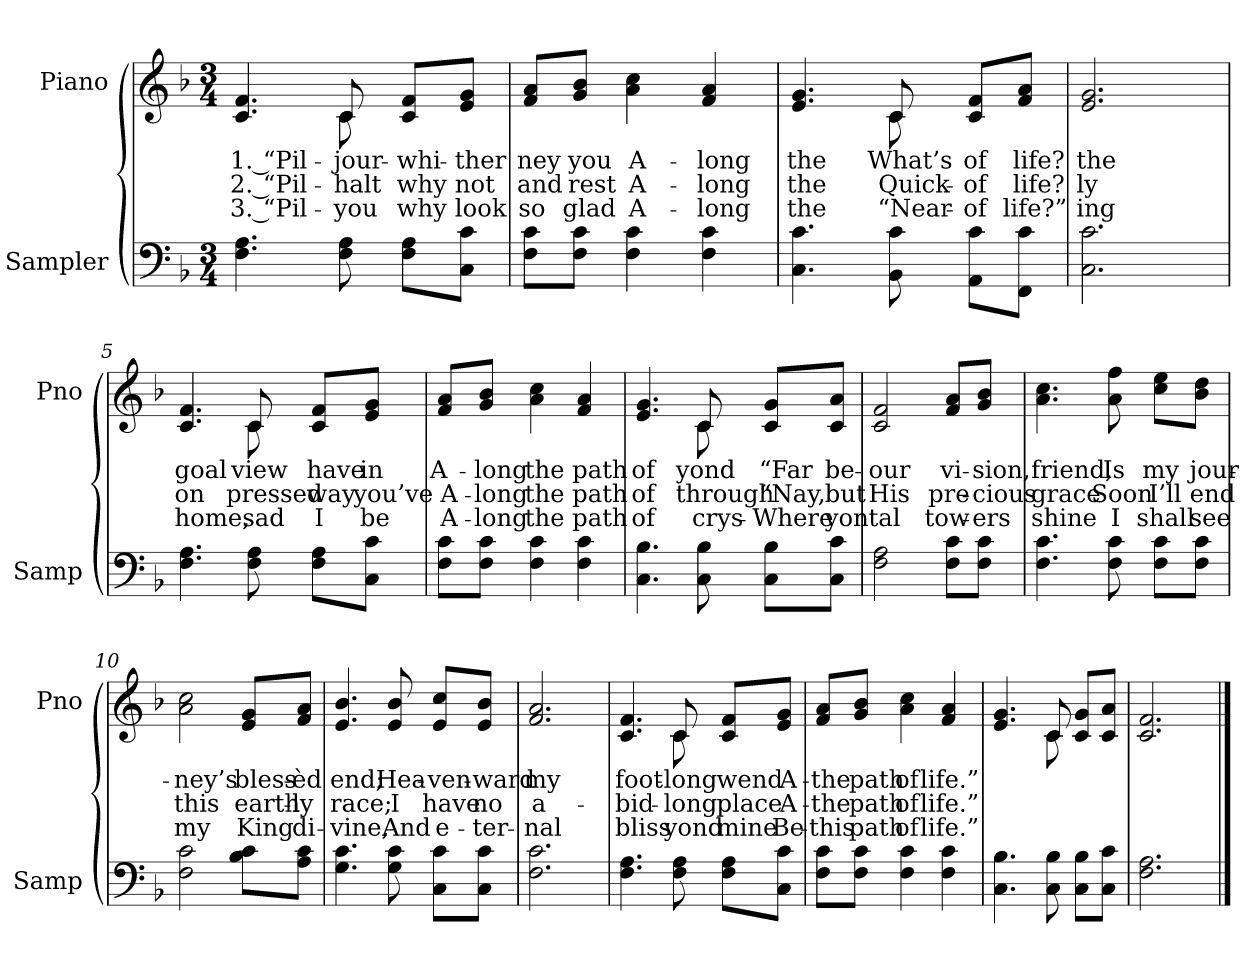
**kern	**kern	**text	**text	**text
*part2	*part1	*part1	*part1	*part1
*staff2	*staff1	*staff1	*staff1	*staff1
*I"Sampler	*I"Piano	*	*	*
*I'Samp	*I'Pno	*	*	*
*clefF4	*clefG2	*	*	*
*k[b-]	*k[b-]	*	*	*
*F:	*F:	*	*	*
*M3/4	*M3/4	*	*	*
=1	=1	=1	=1	=1
*	*^	*	*	*
4.F 4.A	4.c 4.f	4.ryy	1. “Pil-	2. “Pil-	3. “Pil-
8F 8A	8c/	8c	jour-	halt	you
8F\ 8A\L	8c/ 8f/L	4ryy	whi-	why	why
8C\ 8c\J	8e/ 8g/J	.	-ther	not	look
*	*v	*v	*	*	*
=2	=2	=2	=2	=2
8F\ 8c\L	8f/ 8a/L	-ney	and	so
8F\ 8c\J	8g/ 8b-/J	you	rest	glad
4F 4c	4a 4cc	A-	A-	A-
4F 4c	4f 4a	-long	-long	-long
=3	=3	=3	=3	=3
*	*^	*	*	*
4.C 4.c	4.e 4.g	4.ryy	the	the	the
8BB- 8c	8c/	8c	What’s	Quick-	“Near-
8AA\ 8c\L	8c/ 8f/L	4ryy	of	of	of
8FF\ 8c\J	8f/ 8a/J	.	life?	life?	life?”
*	*v	*v	*	*	*
=4	=4	=4	=4	=4
2.C 2.c	2.e 2.g	the	-ly	-ing
=5	=5	=5	=5	=5
*	*^	*	*	*
4.F 4.A	4.c 4.f	4.ryy	goal	on	home,
8F 8A	8c/	8c	view	pressed	sad
8F\ 8A\L	8c/ 8f/L	4ryy	have	way	I
8C\ 8c\J	8e/ 8g/J	.	in	you’ve	be
*	*v	*v	*	*	*
=6	=6	=6	=6	=6
8F\ 8c\L	8f/ 8a/L	A-	A-	A-
8F\ 8c\J	8g/ 8b-/J	-long	-long	-long
4F 4c	4a 4cc	the	the	the
4F 4c	4f 4a	path	path	path
=7	=7	=7	=7	=7
*	*^	*	*	*
4.C 4.B-	4.e 4.g	4.ryy	of	of	of
8C 8B-	8c/	8c	-yond	through	crys-
8C\ 8B-\L	8c/ 8g/L	4ryy	“Far	“Nay,	Where
8C\ 8c\J	8c/ 8a/J	.	be-	but	yon
*	*v	*v	*	*	*
=8	=8	=8	=8	=8
2F 2A	2c 2f	our	His	-tal
8F\ 8c\L	8f/ 8a/L	vi-	pre-	tow-
8F\ 8c\J	8g/ 8b-/J	-sion,	-cious	-ers
=9	=9	=9	=9	=9
4.F 4.c	4.a 4.cc	friend,	grace	shine
8F 8c	8a 8ff	Is	Soon	I
8F\ 8c\L	8cc\ 8ee\L	my	I’ll	shall
8F\ 8c\J	8b-\ 8dd\J	jour-	end	see
=10	=10	=10	=10	=10
2F 2c	2a 2cc	-ney’s	this	my
8B-\ 8c\L	8e/ 8g/L	bless-	earth-	King
8A\ 8c\J	8f/ 8a/J	-èd	-ly	di-
=11	=11	=11	=11	=11
4.G 4.c	4.e 4.b-	end;	race;	-vine,
8G 8c	8e 8b-	Hea-	I	And
8C\ 8c\L	8e/ 8cc/L	-ven-	have	e-
8C\ 8c\J	8e/ 8b-/J	-ward	no	-ter-
=12	=12	=12	=12	=12
2.F 2.c	2.f 2.a	my	a-	-nal
=13	=13	=13	=13	=13
*	*^	*	*	*
4.F 4.A	4.c 4.f	4.ryy	foot-	-bid-	bliss
8F 8A	8c/	8c	-long	-long	-yond
8F\ 8A\L	8c/ 8f/L	4ryy	wend	place	mine
8C\ 8c\J	8e/ 8g/J	.	A-	A-	Be-
*	*v	*v	*	*	*
=14	=14	=14	=14	=14
8F\ 8c\L	8f/ 8a/L	the	the	this
8F\ 8c\J	8g/ 8b-/J	path	path	path
4F 4c	4a 4cc	of	of	of
4F 4c	4f 4a	life.”	life.”	life.”
=15	=15	=15	=15	=15
*	*^	*	*	*
4.C 4.B-	4.e 4.g	4.ryy	.	.	.
8C 8B-	8c/	8c	.	.	.
8C\ 8B-\L	8c/ 8g/L	4ryy	.	.	.
8C\ 8c\J	8c/ 8a/J	.	.	.	.
*	*v	*v	*	*	*
=16	=16	=16	=16	=16
2.F 2.A	2.c 2.f	.	.	.
==	==	==	==	==
*-	*-	*-	*-	*-
